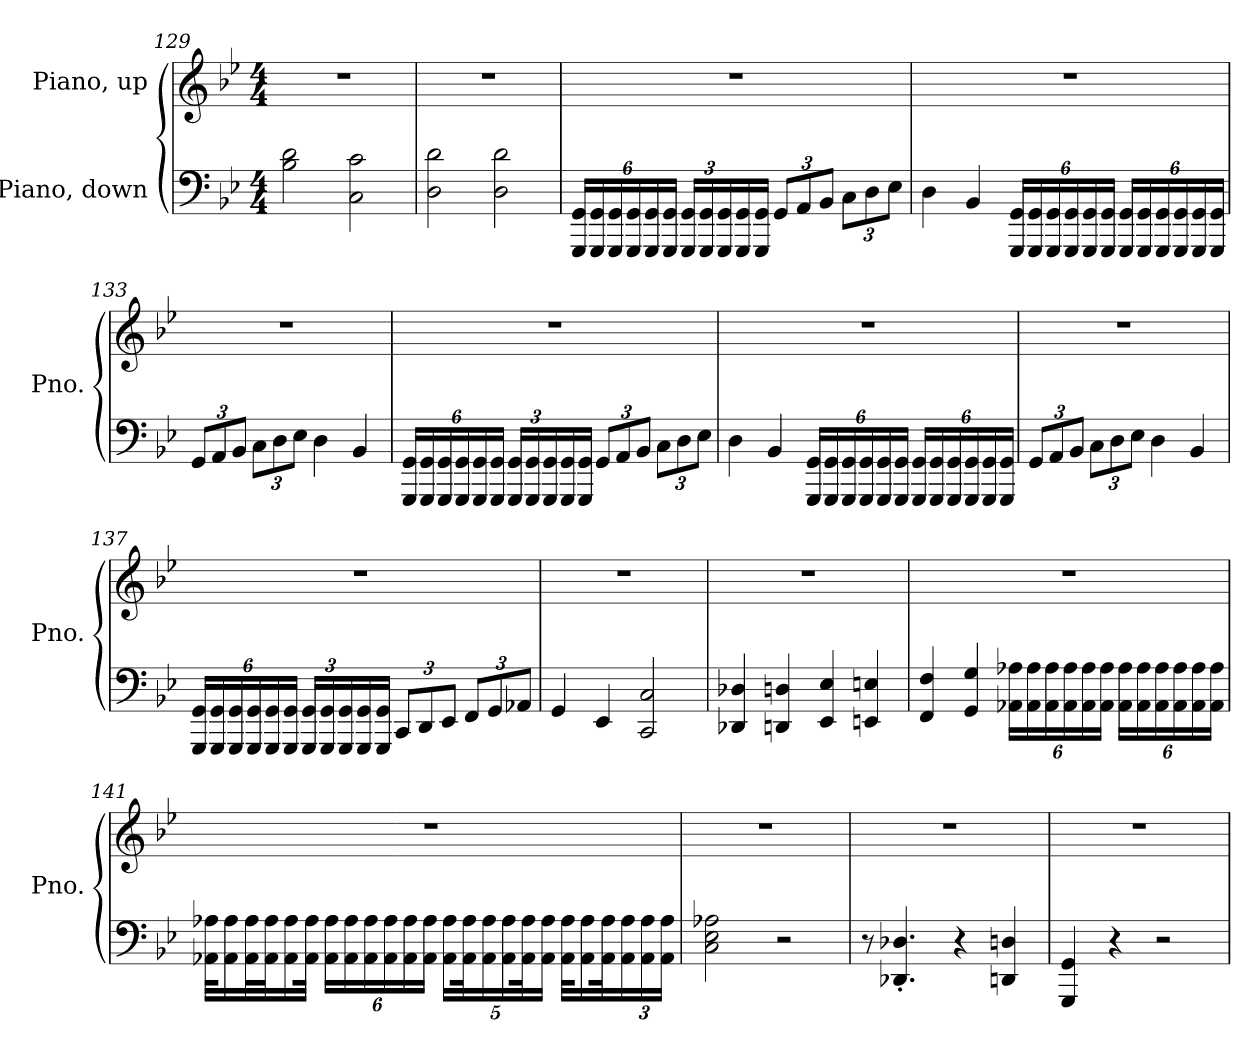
**kern	**kern
*part2	*part1
*staff2	*staff1
*I"Piano, down	*I"Piano, up
*I'Pno.	*I'Pno.
*clefF4	*clefG2
*k[b-e-]	*k[b-e-]
*M4/4	*M4/4
=129	=129
2B-\ 2d\	1r
2C\ 2c\	.
=130	=130
2D\ 2d\	1r
2D\ 2d\	.
=131	=131
*Xbrackettup	*
24GGG/ 24GG/LL	1r
24GGG/ 24GG/	.
24GGG/ 24GG/	.
24GGG/ 24GG/	.
24GGG/ 24GG/	.
24GGG/ 24GG/JJ	.
24GGG/ 24GG/LL	.
24GGG/ 24GG/	.
24GGG/ 24GG/	.
16GGG/ 16GG/	.
16GGG/ 16GG/JJ	.
12GG/L	.
12AA/	.
12BB-/J	.
12C\L	.
12D\	.
12E-\J	.
!!LO:PB:g=z
=132	=132
4D\	1r
4BB-/	.
24GGG/ 24GG/LL	.
24GGG/ 24GG/	.
24GGG/ 24GG/	.
24GGG/ 24GG/	.
24GGG/ 24GG/	.
24GGG/ 24GG/JJ	.
24GGG/ 24GG/LL	.
24GGG/ 24GG/	.
24GGG/ 24GG/	.
24GGG/ 24GG/	.
24GGG/ 24GG/	.
24GGG/ 24GG/JJ	.
=133	=133
12GG/L	1r
12AA/	.
12BB-/J	.
12C\L	.
12D\	.
12E-\J	.
4D\	.
4BB-/	.
!!LO:LB:g=z
=134	=134
24GGG/ 24GG/LL	1r
24GGG/ 24GG/	.
24GGG/ 24GG/	.
24GGG/ 24GG/	.
24GGG/ 24GG/	.
24GGG/ 24GG/JJ	.
24GGG/ 24GG/LL	.
24GGG/ 24GG/	.
24GGG/ 24GG/	.
16GGG/ 16GG/	.
16GGG/ 16GG/JJ	.
12GG/L	.
12AA/	.
12BB-/J	.
12C\L	.
12D\	.
12E-\J	.
=135	=135
4D\	1r
4BB-/	.
24GGG/ 24GG/LL	.
24GGG/ 24GG/	.
24GGG/ 24GG/	.
24GGG/ 24GG/	.
24GGG/ 24GG/	.
24GGG/ 24GG/JJ	.
24GGG/ 24GG/LL	.
24GGG/ 24GG/	.
24GGG/ 24GG/	.
24GGG/ 24GG/	.
24GGG/ 24GG/	.
24GGG/ 24GG/JJ	.
!!LO:LB:g=z
=136	=136
12GG/L	1r
12AA/	.
12BB-/J	.
12C\L	.
12D\	.
12E-\J	.
4D\	.
4BB-/	.
=137	=137
24GGG/ 24GG/LL	1r
24GGG/ 24GG/	.
24GGG/ 24GG/	.
24GGG/ 24GG/	.
24GGG/ 24GG/	.
24GGG/ 24GG/JJ	.
24GGG/ 24GG/LL	.
24GGG/ 24GG/	.
24GGG/ 24GG/	.
16GGG/ 16GG/	.
16GGG/ 16GG/JJ	.
12CC/L	.
12DD/	.
12EE-/J	.
12FF/L	.
12GG/	.
12AA-X/J	.
=138	=138
4GG/	1r
4EE-/	.
2CC/ 2C/	.
=139	=139
4DD-X/ 4D-X/	1r
4DDn/ 4Dn/	.
4EE-/ 4E-/	.
4EEn/ 4En/	.
!!LO:LB:g=z
=140	=140
4FF/ 4F/	1r
4GG/ 4G/	.
24AA-X\ 24A-X\LL	.
24AA-\ 24A-\	.
24AA-\ 24A-\	.
24AA-\ 24A-\	.
24AA-\ 24A-\	.
24AA-\ 24A-\JJ	.
24AA-\ 24A-\LL	.
24AA-\ 24A-\	.
24AA-\ 24A-\	.
24AA-\ 24A-\	.
24AA-\ 24A-\	.
24AA-\ 24A-\JJ	.
=141	=141
32AA-X\ 32A-X\KLL	1r
16AA-\ 16A-\	.
32AA-\ 32A-\L	.
32AA-\ 32A-\J	.
16AA-\ 16A-\	.
32AA-\ 32A-\JJk	.
24AA-\ 24A-\LL	.
24AA-\ 24A-\	.
24AA-\ 24A-\	.
24AA-\ 24A-\	.
24AA-\ 24A-\	.
24AA-\ 24A-\JJ	.
20AA-\ 20A-\LL	.
40AA-\ 40A-\K	.
20AA-\ 20A-\	.
20AA-\ 20A-\	.
40AA-\ 40A-\K	.
20AA-\ 20A-\JJ	.
32AA-\ 32A-\KLL	.
16AA-\ 16A-\	.
32AA-\ 32A-\K	.
24AA-\ 24A-\	.
24AA-\ 24A-\	.
24AA-\ 24A-\JJ	.
=142	=142
2C\ 2E-\ 2A-X\	1r
2r	.
!!LO:LB:g=z
=143	=143
8r	1r
4.DD-X/' 4.D-X/'	.
4r	.
4DDn/ 4Dn/	.
=144	=144
4GGG/ 4GG/	1r
4r	.
2r	.
=	=
*-	*-
